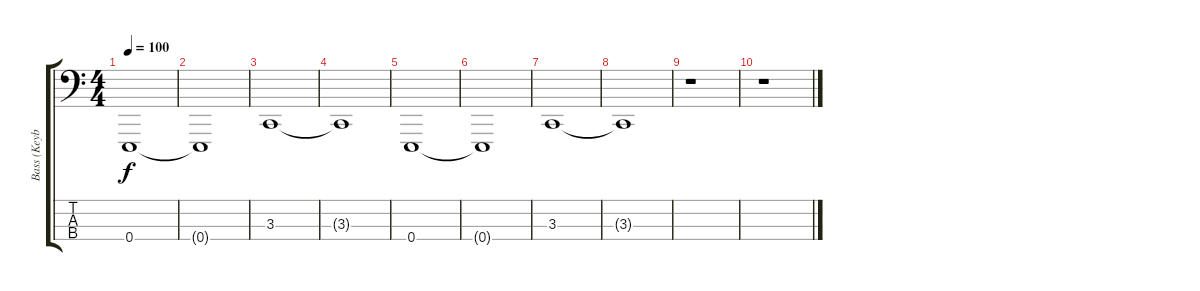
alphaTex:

\track ("Bass (Keyb)" "Bass (Keyb") {instrument stringensemble1}
\staff {score tabs}
\tuning (G2 D2 A1 E1) {hide}
\ts (4 4)
\tempo 100
\clef f4
\ks c
0.4.1{dy f} |
0.4{t}.1 |
3.3.1 |
3.3{t}.1 |
0.4.1 |
0.4{t}.1 |
3.3.1 |
3.3{t}.1 |
r.1 |
r.1
